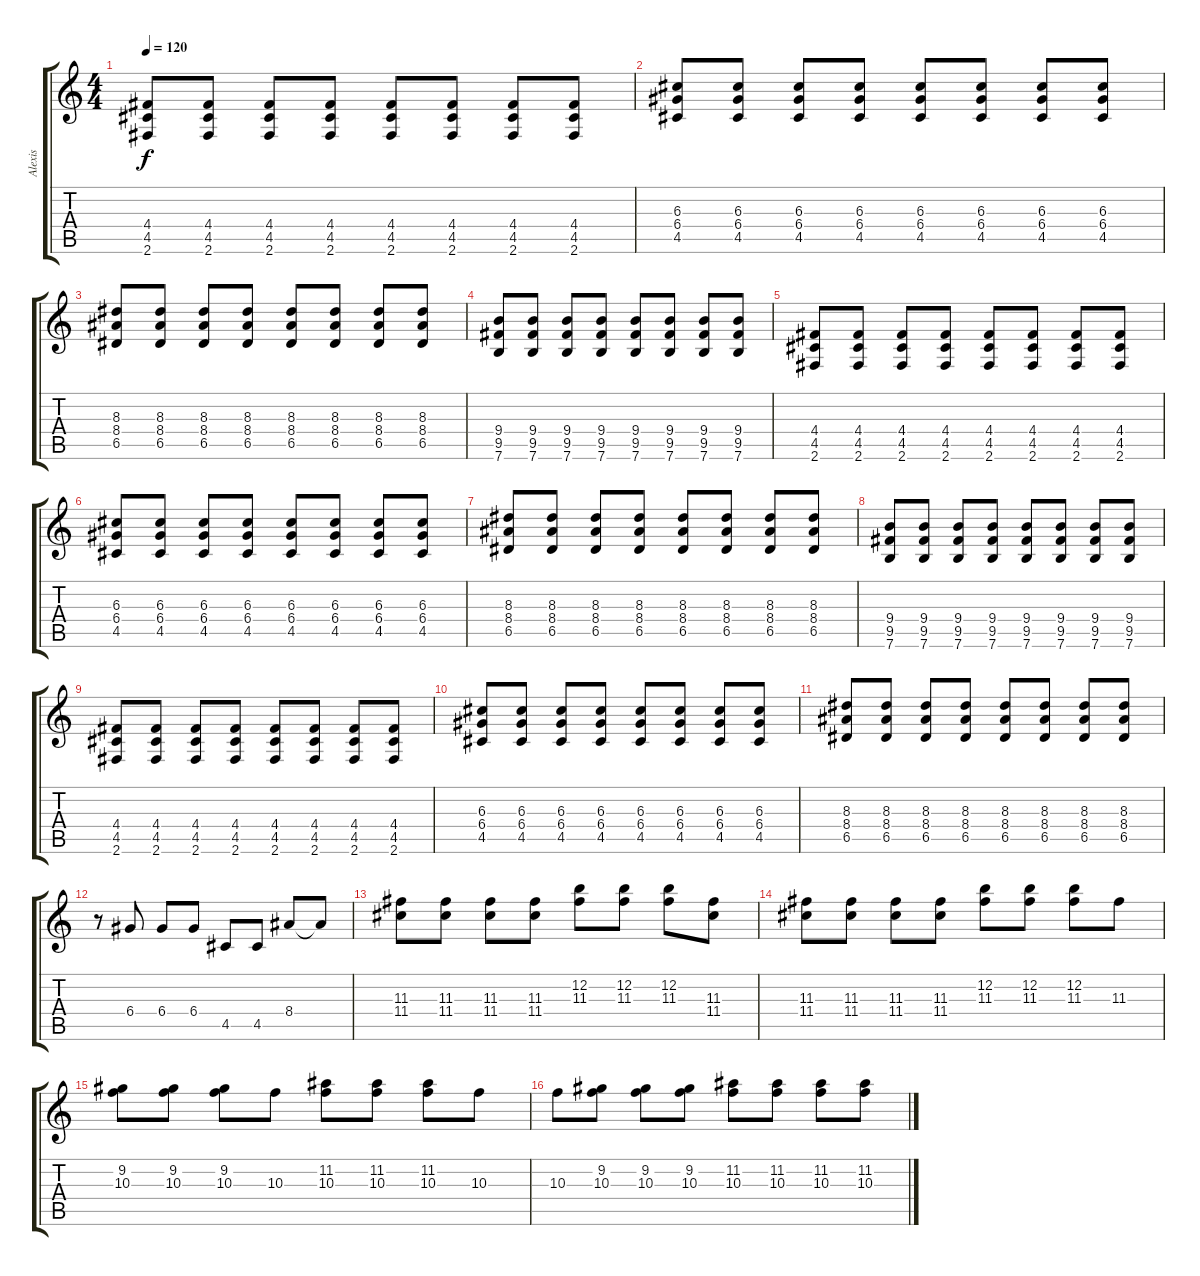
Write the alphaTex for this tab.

\track ("Alexis" "Alexis") {instrument distortionguitar}
\staff {score tabs}
\tuning (E4 B3 G3 D3 A2 E2) {hide}
\ts (4 4)
\tempo 120
\clef g2
\ks c
(4.4 4.5 2.6).8{dy f} (4.4 4.5 2.6).8 (4.4 4.5 2.6).8 (4.4 4.5 2.6).8 (4.4 4.5 2.6).8 (4.4 4.5 2.6).8 (4.4 4.5 2.6).8 (4.4 4.5 2.6).8 |
(6.3 6.4 4.5).8 (6.3 6.4 4.5).8 (6.3 6.4 4.5).8 (6.3 6.4 4.5).8 (6.3 6.4 4.5).8 (6.3 6.4 4.5).8 (6.3 6.4 4.5).8 (6.3 6.4 4.5).8 |
(8.3 8.4 6.5).8 (8.3 8.4 6.5).8 (8.3 8.4 6.5).8 (8.3 8.4 6.5).8 (8.3 8.4 6.5).8 (8.3 8.4 6.5).8 (8.3 8.4 6.5).8 (8.3 8.4 6.5).8 |
(9.4 9.5 7.6).8 (9.4 9.5 7.6).8 (9.4 9.5 7.6).8 (9.4 9.5 7.6).8 (9.4 9.5 7.6).8 (9.4 9.5 7.6).8 (9.4 9.5 7.6).8 (9.4 9.5 7.6).8 |
(4.4 4.5 2.6).8 (4.4 4.5 2.6).8 (4.4 4.5 2.6).8 (4.4 4.5 2.6).8 (4.4 4.5 2.6).8 (4.4 4.5 2.6).8 (4.4 4.5 2.6).8 (4.4 4.5 2.6).8 |
(6.3 6.4 4.5).8 (6.3 6.4 4.5).8 (6.3 6.4 4.5).8 (6.3 6.4 4.5).8 (6.3 6.4 4.5).8 (6.3 6.4 4.5).8 (6.3 6.4 4.5).8 (6.3 6.4 4.5).8 |
(8.3 8.4 6.5).8 (8.3 8.4 6.5).8 (8.3 8.4 6.5).8 (8.3 8.4 6.5).8 (8.3 8.4 6.5).8 (8.3 8.4 6.5).8 (8.3 8.4 6.5).8 (8.3 8.4 6.5).8 |
(9.4 9.5 7.6).8 (9.4 9.5 7.6).8 (9.4 9.5 7.6).8 (9.4 9.5 7.6).8 (9.4 9.5 7.6).8 (9.4 9.5 7.6).8 (9.4 9.5 7.6).8 (9.4 9.5 7.6).8 |
(4.4 4.5 2.6).8 (4.4 4.5 2.6).8 (4.4 4.5 2.6).8 (4.4 4.5 2.6).8 (4.4 4.5 2.6).8 (4.4 4.5 2.6).8 (4.4 4.5 2.6).8 (4.4 4.5 2.6).8 |
(6.3 6.4 4.5).8 (6.3 6.4 4.5).8 (6.3 6.4 4.5).8 (6.3 6.4 4.5).8 (6.3 6.4 4.5).8 (6.3 6.4 4.5).8 (6.3 6.4 4.5).8 (6.3 6.4 4.5).8 |
(8.3 8.4 6.5).8 (8.3 8.4 6.5).8 (8.3 8.4 6.5).8 (8.3 8.4 6.5).8 (8.3 8.4 6.5).8 (8.3 8.4 6.5).8 (8.3 8.4 6.5).8 (8.3 8.4 6.5).8 |
r.8 6.4.8 6.4.8 6.4.8 4.5.8 4.5.8 8.4.8 8.4{t}.8 |
(11.3 11.4).8 (11.3 11.4).8 (11.3 11.4).8 (11.3 11.4).8 (12.2 11.3).8 (12.2 11.3).8 (12.2 11.3).8 (11.3 11.4).8 |
(11.3 11.4).8 (11.3 11.4).8 (11.3 11.4).8 (11.3 11.4).8 (12.2 11.3).8 (12.2 11.3).8 (12.2 11.3).8 11.3.8 |
(9.2 10.3).8 (9.2 10.3).8 (9.2 10.3).8 10.3.8 (11.2 10.3).8 (11.2 10.3).8 (11.2 10.3).8 10.3.8 |
10.3.8 (9.2 10.3).8 (9.2 10.3).8 (9.2 10.3).8 (11.2 10.3).8 (11.2 10.3).8 (11.2 10.3).8 (11.2 10.3).8
